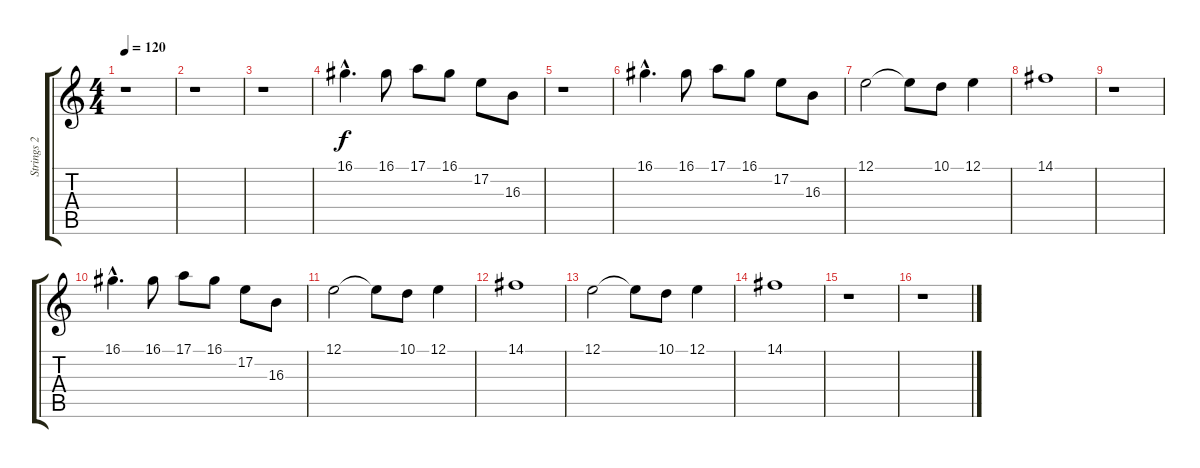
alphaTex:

\track ("Strings 2" "Strings 2") {instrument stringensemble1}
\staff {score tabs}
\tuning (E4 B3 G3 D3 A2 E2) {hide}
\ts (4 4)
\tempo 120
\clef g2
\ks c
r.1{dy f} |
r.1 |
r.1 |
16.1{hac}.4{d} 16.1.8 17.1.8 16.1.8 17.2.8 16.3.8 |
r.1 |
16.1{hac}.4{d} 16.1.8 17.1.8 16.1.8 17.2.8 16.3.8 |
12.1.2 12.1{t}.8 10.1.8 12.1.4 |
14.1.1 |
r.1 |
16.1{hac}.4{d} 16.1.8 17.1.8 16.1.8 17.2.8 16.3.8 |
12.1.2 12.1{t}.8 10.1.8 12.1.4 |
14.1.1 |
12.1.2 12.1{t}.8 10.1.8 12.1.4 |
14.1.1 |
r.1 |
r.1
